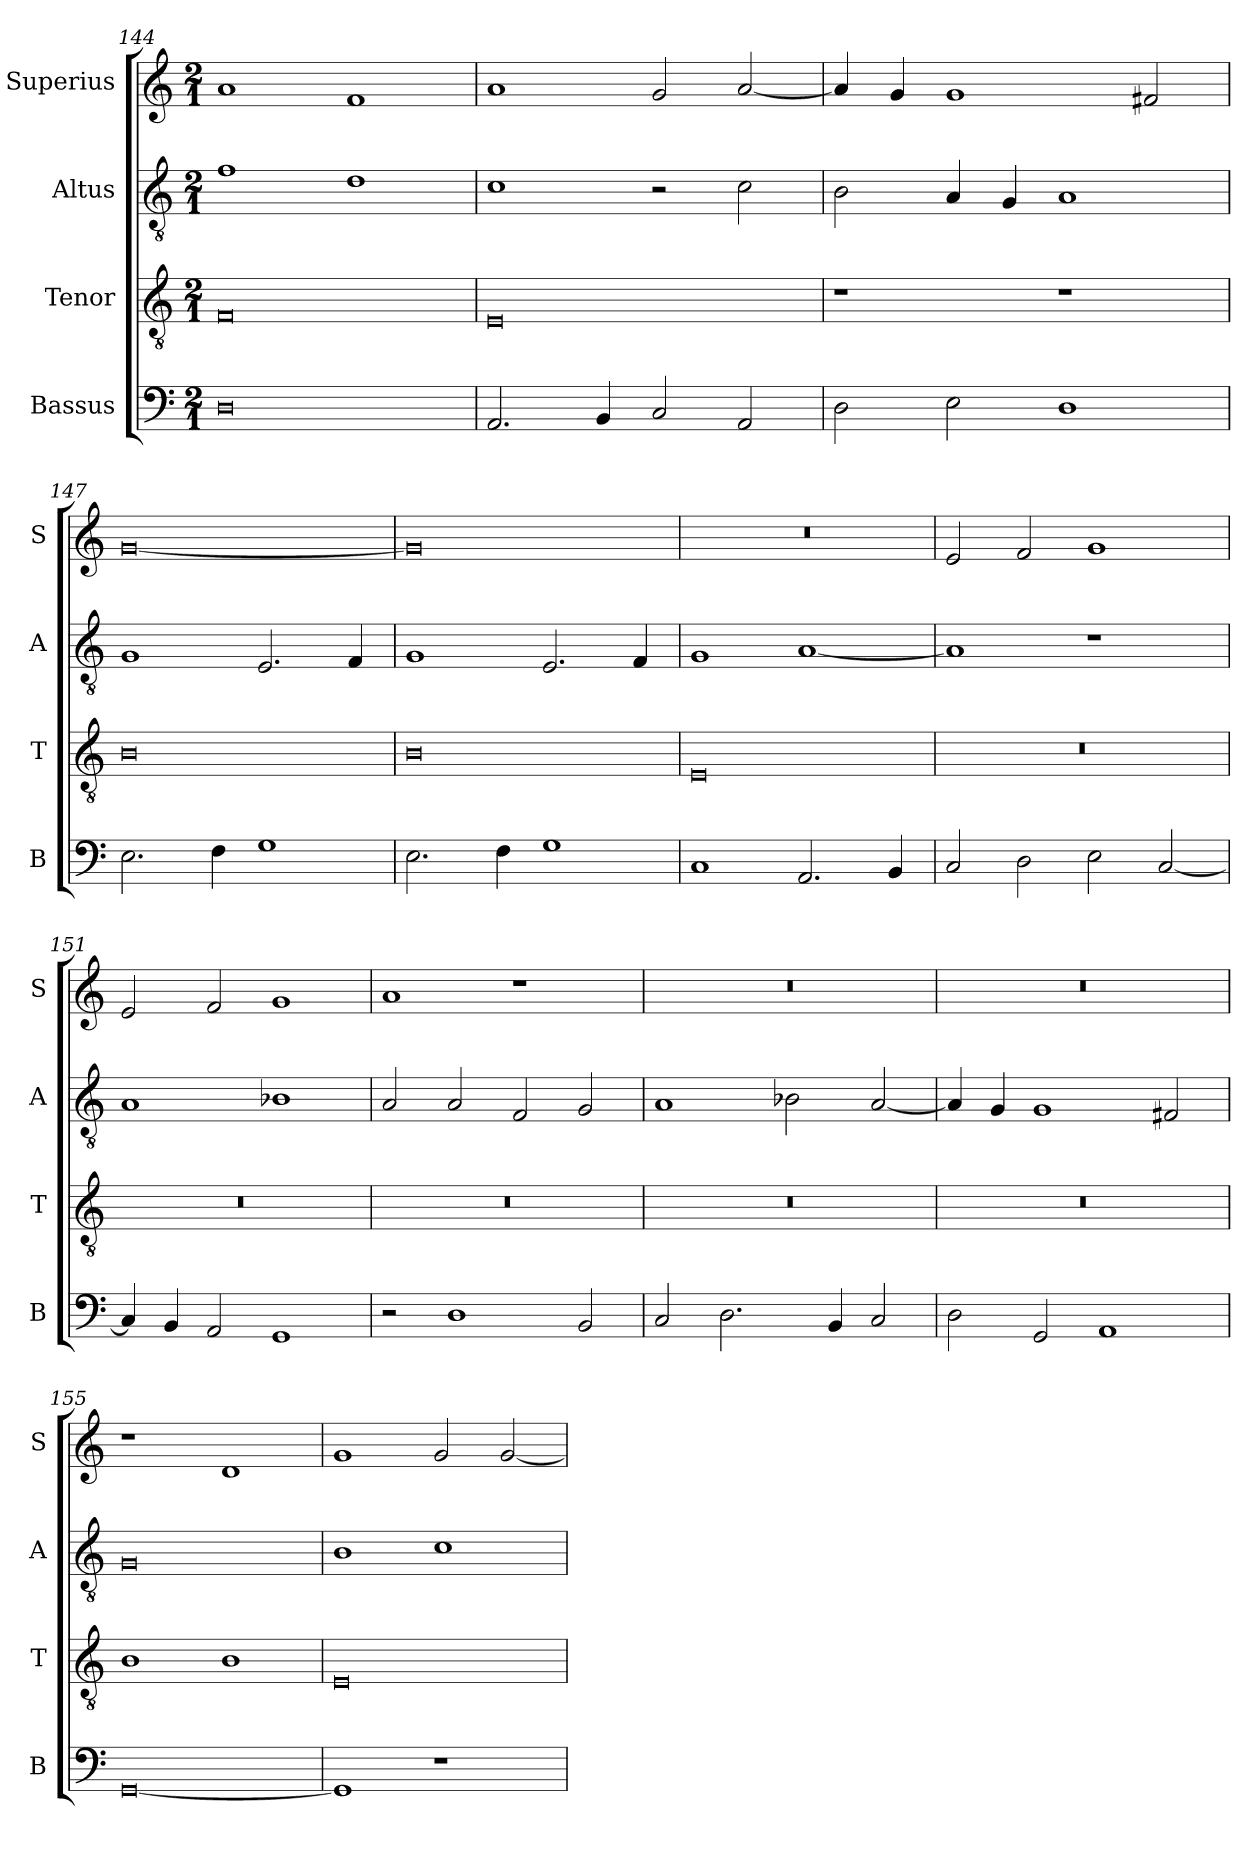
**kern	**kern	**kern	**kern
*part4	*part3	*part2	*part1
*staff4	*staff3	*staff2	*staff1
*I"Bassus	*I"Tenor	*I"Altus	*I"Superius
*I'B	*I'T	*I'A	*I'S
*clefF4	*clefGv2	*clefGv2	*clefG2
*k[]	*k[]	*k[]	*k[]
*M2/1	*M2/1	*M2/1	*M2/1
=144	=144	=144	=144
0D	0F	1f	1a
.	.	1d	1f
=145	=145	=145	=145
2.AA	0E	1c	1a
4BB	.	.	.
2C	.	2r	2g
2AA	.	2c	[2a
=146	=146	=146	=146
2D	1r	2B	4a]
.	.	.	4g
2E	.	4A	1g
.	.	4G	.
1D	1r	1A	.
.	.	.	2f#X
=147	=147	=147	=147
2.E	0B	1G	[0g
4F	.	.	.
1G	.	2.E	.
.	.	4F	.
=148	=148	=148	=148
2.E	0B	1G	0g]
4F	.	.	.
1G	.	2.E	.
.	.	4F	.
=149	=149	=149	=149
1C	0E	1G	0r
2.AA	.	[1A	.
4BB	.	.	.
=150	=150	=150	=150
2C	0r	1A]	2e
2D	.	.	2f
2E	.	1r	1g
[2C	.	.	.
=151	=151	=151	=151
4C]	0r	1A	2e
4BB	.	.	.
2AA	.	.	2f
1GG	.	1B-X	1g
=152	=152	=152	=152
2r	0r	2A	1a
1D	.	2A	.
.	.	2F	1r
2BB	.	2G	.
=153	=153	=153	=153
2C	0r	1A	0r
2.D	.	.	.
.	.	2B-X	.
4BB	.	.	.
2C	.	[2A	.
=154	=154	=154	=154
2D	0r	4A]	0r
.	.	4G	.
2GG	.	1G	.
1AA	.	.	.
.	.	2F#X	.
=155	=155	=155	=155
[0GG	1B	0G	1r
.	1B	.	1d
=156	=156	=156	=156
1GG]	0E	1B	1g
1r	.	1c	2g
.	.	.	[2g
=	=	=	=
*-	*-	*-	*-
